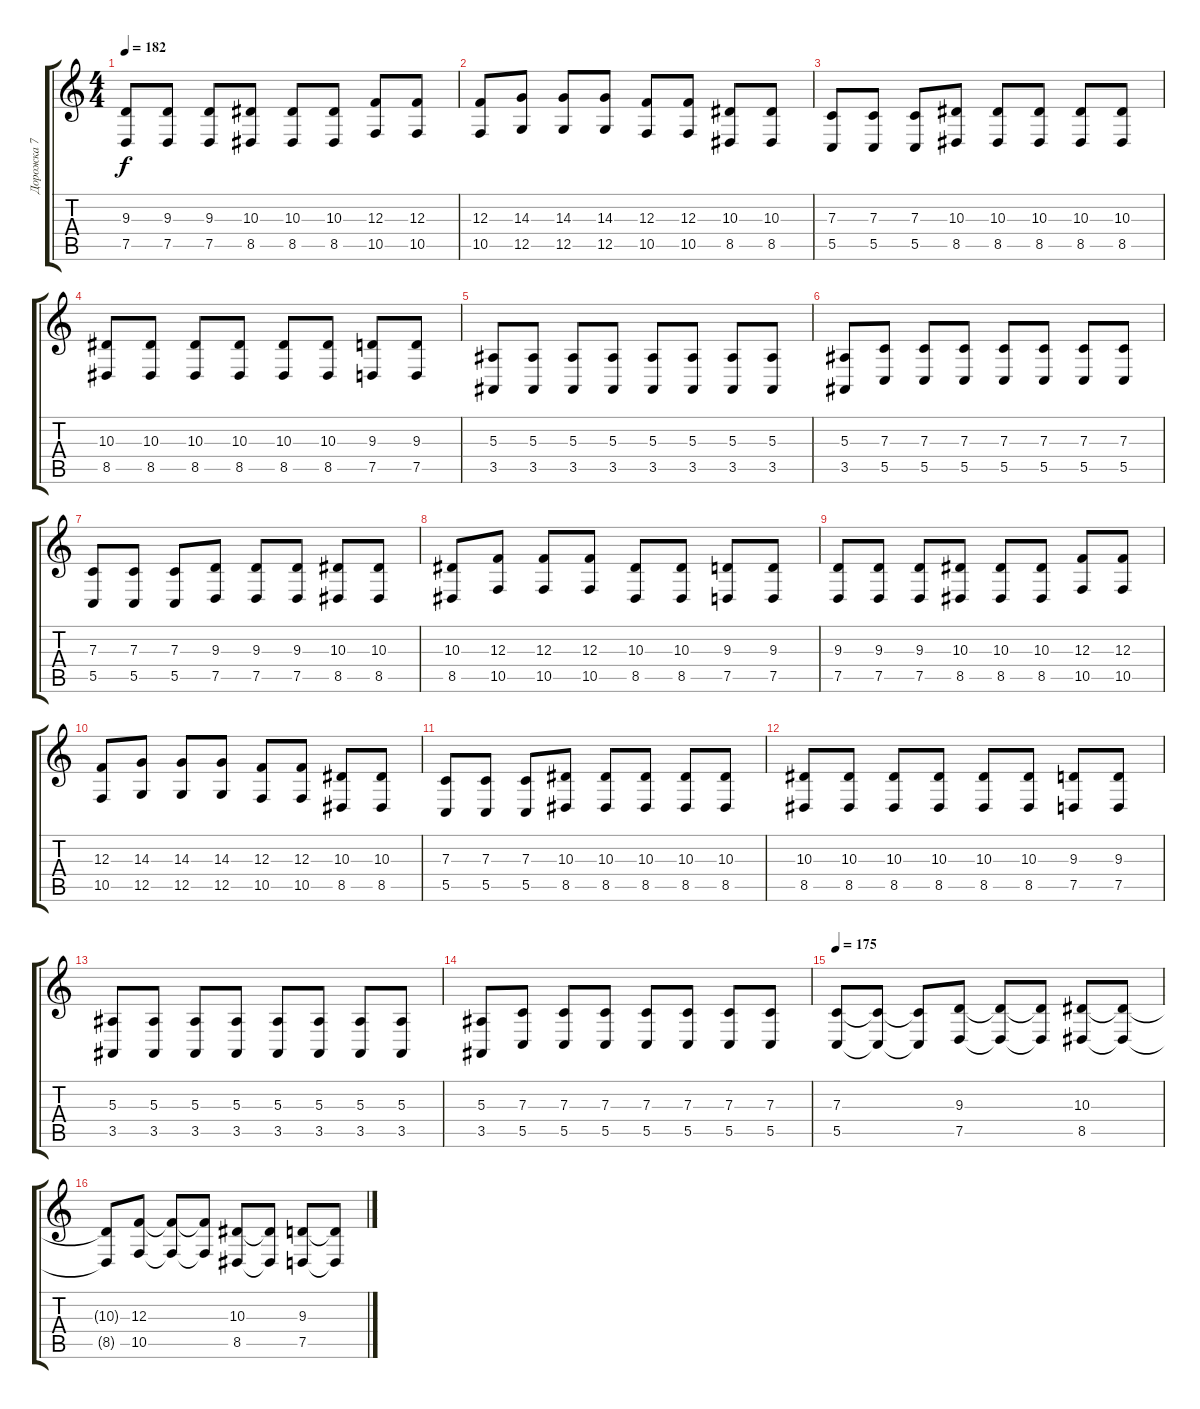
\track ("Дорожка 7" "Дорожка 7") {instrument musicbox}
\staff {score tabs}
\tuning (D4 A3 F3 C3 G2 C2) {hide}
\ts (4 4)
\tempo 182
\clef g2
\ks c
(9.3 7.5).8{dy f} (9.3 7.5).8 (9.3 7.5).8 (10.3 8.5).8 (10.3 8.5).8 (10.3 8.5).8 (12.3 10.5).8 (12.3 10.5).8 |
(12.3 10.5).8 (14.3 12.5).8 (14.3 12.5).8 (14.3 12.5).8 (12.3 10.5).8 (12.3 10.5).8 (10.3 8.5).8 (10.3 8.5).8 |
(7.3 5.5).8 (7.3 5.5).8 (7.3 5.5).8 (10.3 8.5).8 (10.3 8.5).8 (10.3 8.5).8 (10.3 8.5).8 (10.3 8.5).8 |
(10.3 8.5).8 (10.3 8.5).8 (10.3 8.5).8 (10.3 8.5).8 (10.3 8.5).8 (10.3 8.5).8 (9.3 7.5).8 (9.3 7.5).8 |
(5.3 3.5).8 (5.3 3.5).8 (5.3 3.5).8 (5.3 3.5).8 (5.3 3.5).8 (5.3 3.5).8 (5.3 3.5).8 (5.3 3.5).8 |
(5.3 3.5).8 (7.3 5.5).8 (7.3 5.5).8 (7.3 5.5).8 (7.3 5.5).8 (7.3 5.5).8 (7.3 5.5).8 (7.3 5.5).8 |
(7.3 5.5).8 (7.3 5.5).8 (7.3 5.5).8 (9.3 7.5).8 (9.3 7.5).8 (9.3 7.5).8 (10.3 8.5).8 (10.3 8.5).8 |
(10.3 8.5).8 (12.3 10.5).8 (12.3 10.5).8 (12.3 10.5).8 (10.3 8.5).8 (10.3 8.5).8 (9.3 7.5).8 (9.3 7.5).8 |
(9.3 7.5).8 (9.3 7.5).8 (9.3 7.5).8 (10.3 8.5).8 (10.3 8.5).8 (10.3 8.5).8 (12.3 10.5).8 (12.3 10.5).8 |
(12.3 10.5).8 (14.3 12.5).8 (14.3 12.5).8 (14.3 12.5).8 (12.3 10.5).8 (12.3 10.5).8 (10.3 8.5).8 (10.3 8.5).8 |
(7.3 5.5).8 (7.3 5.5).8 (7.3 5.5).8 (10.3 8.5).8 (10.3 8.5).8 (10.3 8.5).8 (10.3 8.5).8 (10.3 8.5).8 |
(10.3 8.5).8 (10.3 8.5).8 (10.3 8.5).8 (10.3 8.5).8 (10.3 8.5).8 (10.3 8.5).8 (9.3 7.5).8 (9.3 7.5).8 |
(5.3 3.5).8 (5.3 3.5).8 (5.3 3.5).8 (5.3 3.5).8 (5.3 3.5).8 (5.3 3.5).8 (5.3 3.5).8 (5.3 3.5).8 |
(5.3 3.5).8 (7.3 5.5).8 (7.3 5.5).8 (7.3 5.5).8 (7.3 5.5).8 (7.3 5.5).8 (7.3 5.5).8 (7.3 5.5).8 |
\tempo 175
(7.3 5.5).8 (7.3{t} 5.5{t}).8 (7.3{t} 5.5{t}).8 (9.3 7.5).8 (9.3{t} 7.5{t}).8 (9.3{t} 7.5{t}).8 (10.3 8.5).8 (10.3{t} 8.5{t}).8 |
(10.3{t} 8.5{t}).8 (12.3 10.5).8 (12.3{t} 10.5{t}).8 (12.3{t} 10.5{t}).8 (10.3 8.5).8 (10.3{t} 8.5{t}).8 (9.3 7.5).8 (9.3{t} 7.5{t}).8
